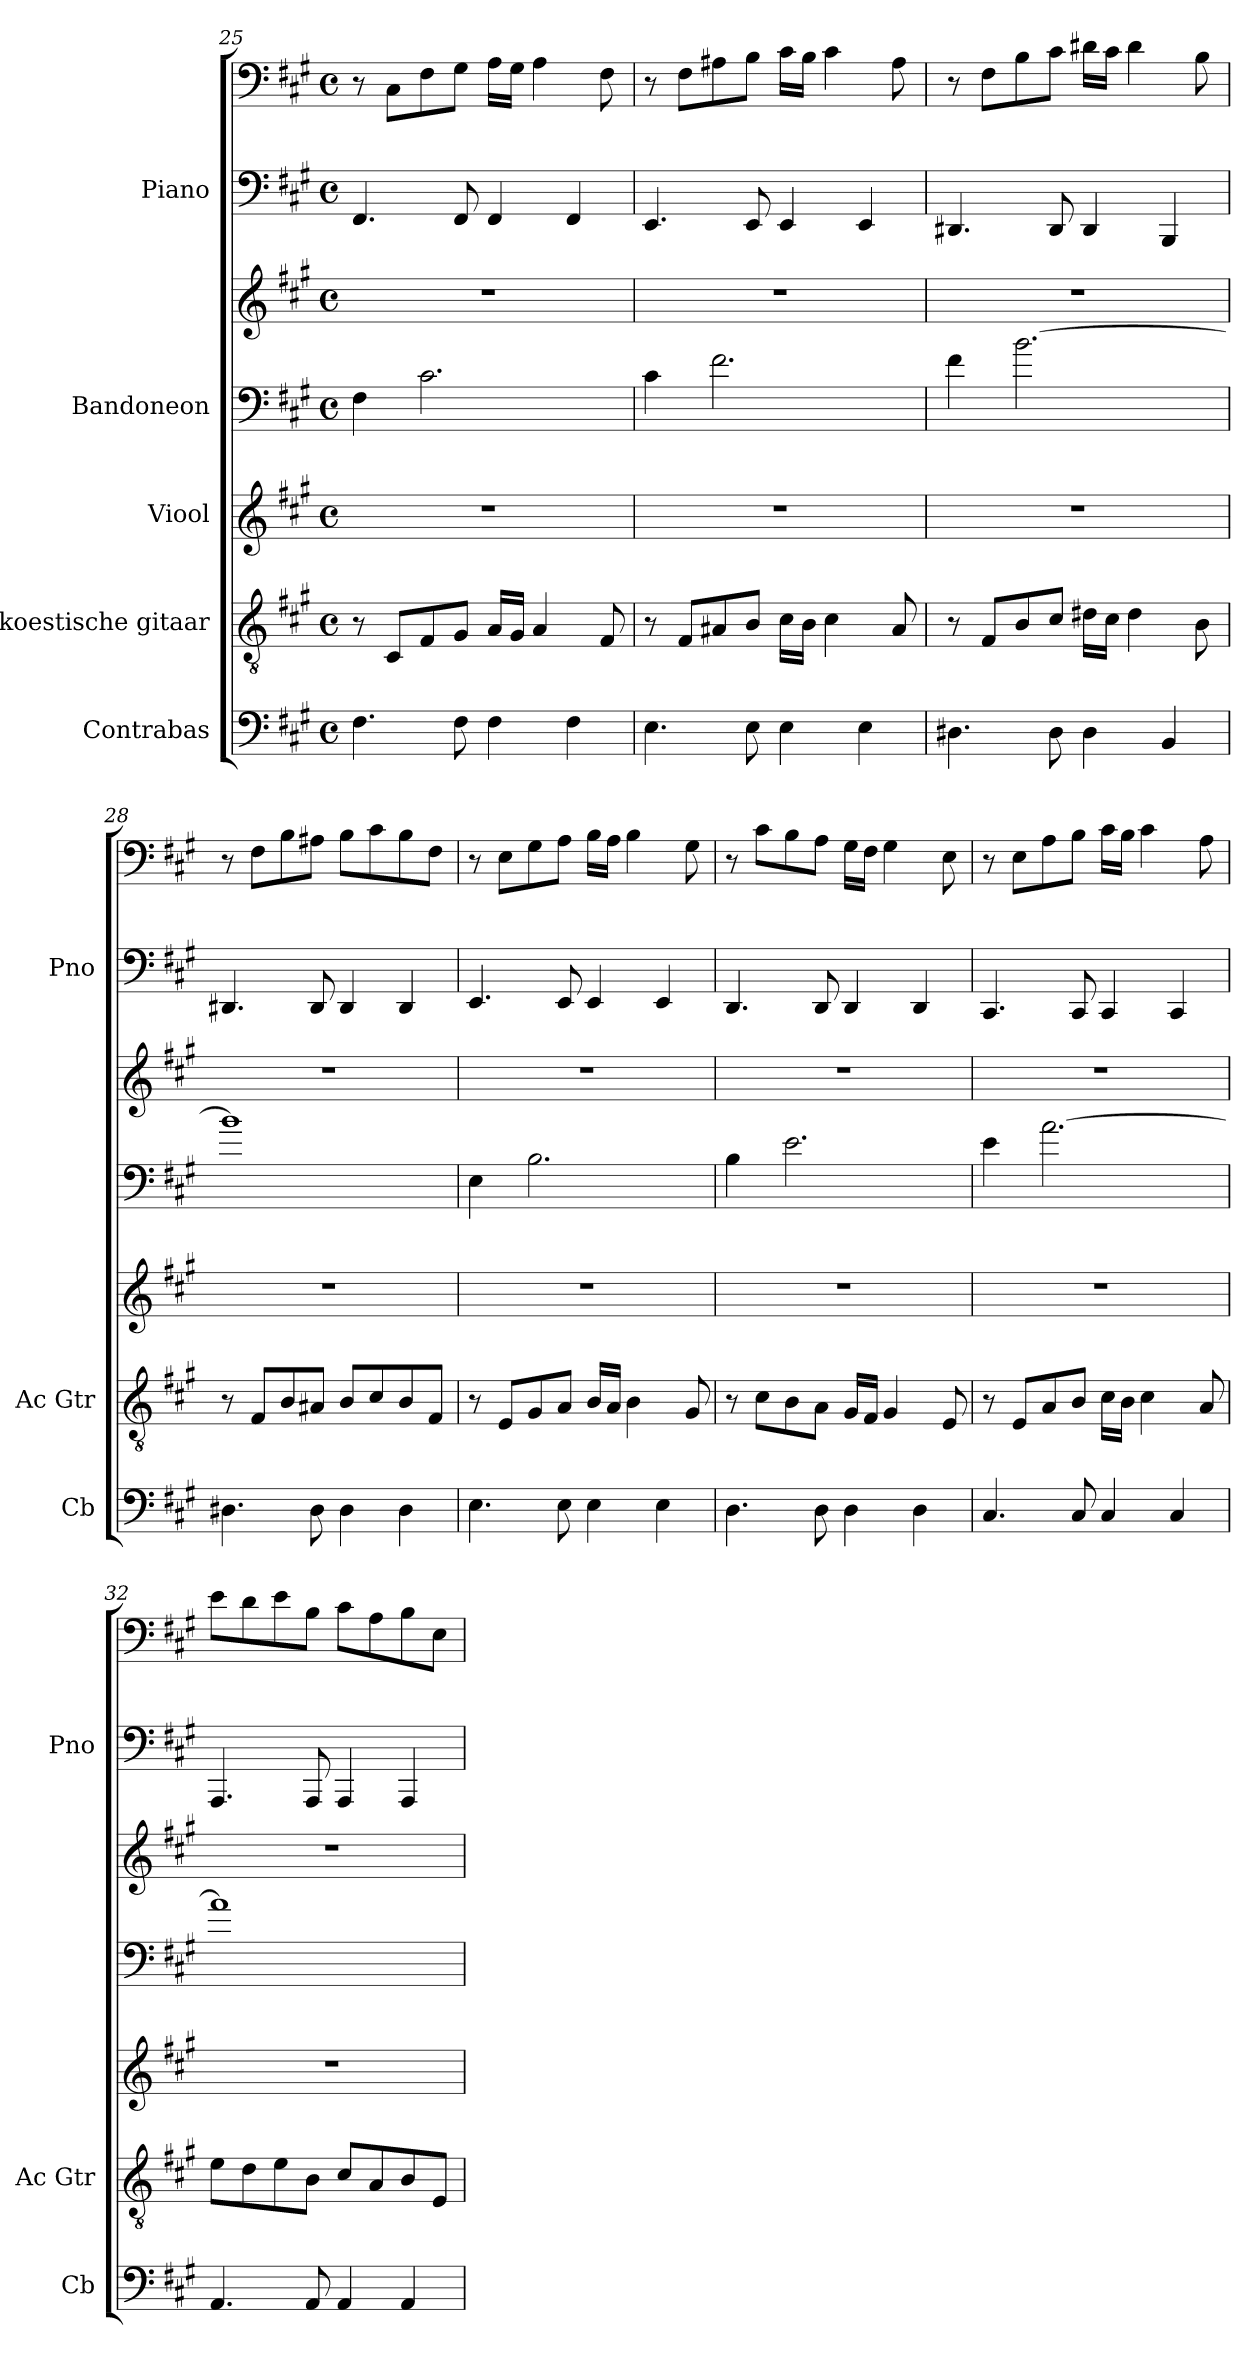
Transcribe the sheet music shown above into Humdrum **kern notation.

**kern	**kern	**kern	**kern	**kern	**kern	**kern
*part5	*part4	*part3	*part2	*part2	*part1	*part1
*staff7	*staff6	*staff5	*staff4	*staff3	*staff2	*staff1
*I"Contrabas	*I"Akoestische gitaar	*I"Viool	*I"Bandoneon	*	*I"Piano	*
*I'Cb	*I'Ac Gtr	*	*	*	*I'Pno	*
*clefF4	*clefGv2	*clefG2	*clefF4	*clefG2	*clefF4	*clefF4
*ITrd7c12	*	*	*	*	*	*
*k[f#c#g#]	*k[f#c#g#]	*k[f#c#g#]	*k[f#c#g#]	*k[f#c#g#]	*k[f#c#g#]	*k[f#c#g#]
*M4/4	*M4/4	*M4/4	*M4/4	*M4/4	*M4/4	*M4/4
*met(c)	*met(c)	*met(c)	*met(c)	*met(c)	*met(c)	*met(c)
=25	=25	=25	=25	=25	=25	=25
4.FF#\	8r	1r	4F#\	1r	4.FF#/	8r
.	8C#/L	.	.	.	.	8C#\L
.	8F#/	.	2.c#\	.	.	8F#\
8FF#\	8G#/J	.	.	.	8FF#/	8G#\J
4FF#\	16A/LL	.	.	.	4FF#/	16A\LL
.	16G#/JJ	.	.	.	.	16G#\JJ
.	4A/	.	.	.	.	4A\
4FF#\	.	.	.	.	4FF#/	.
.	8F#/	.	.	.	.	8F#\
=26	=26	=26	=26	=26	=26	=26
4.EE\	8r	1r	4c#\	1r	4.EE/	8r
.	8F#/L	.	.	.	.	8F#\L
.	8A#X/	.	2.f#\	.	.	8A#X\
8EE\	8B/J	.	.	.	8EE/	8B\J
4EE\	16c#\LL	.	.	.	4EE/	16c#\LL
.	16B\JJ	.	.	.	.	16B\JJ
.	4c#\	.	.	.	.	4c#\
4EE\	.	.	.	.	4EE/	.
.	8A#/	.	.	.	.	8A#\
=27	=27	=27	=27	=27	=27	=27
4.DD#X\	8r	1r	4f#\	1r	4.DD#X/	8r
.	8F#/L	.	.	.	.	8F#\L
.	8B/	.	[2.b\	.	.	8B\
8DD#\	8c#/J	.	.	.	8DD#/	8c#\J
4DD#\	16d#X\LL	.	.	.	4DD#/	16d#X\LL
.	16c#\JJ	.	.	.	.	16c#\JJ
.	4d#\	.	.	.	.	4d#\
4BBB/	.	.	.	.	4BBB/	.
.	8B\	.	.	.	.	8B\
!!LO:PB:g=z
=28	=28	=28	=28	=28	=28	=28
4.DD#X\	8r	1r	1b]	1r	4.DD#X/	8r
.	8F#/L	.	.	.	.	8F#\L
.	8B/	.	.	.	.	8B\
8DD#\	8A#X/J	.	.	.	8DD#/	8A#X\J
4DD#\	8B/L	.	.	.	4DD#/	8B\L
.	8c#/	.	.	.	.	8c#\
4DD#\	8B/	.	.	.	4DD#/	8B\
.	8F#/J	.	.	.	.	8F#\J
=29	=29	=29	=29	=29	=29	=29
4.EE\	8r	1r	4E\	1r	4.EE/	8r
.	8E/L	.	.	.	.	8E\L
.	8G#/	.	2.B\	.	.	8G#\
8EE\	8A/J	.	.	.	8EE/	8A\J
4EE\	16B/LL	.	.	.	4EE/	16B\LL
.	16A/JJ	.	.	.	.	16A\JJ
.	4B\	.	.	.	.	4B\
4EE\	.	.	.	.	4EE/	.
.	8G#/	.	.	.	.	8G#\
=30	=30	=30	=30	=30	=30	=30
4.DD\	8r	1r	4B\	1r	4.DD/	8r
.	8c#\L	.	.	.	.	8c#\L
.	8B\	.	2.e\	.	.	8B\
8DD\	8A\J	.	.	.	8DD/	8A\J
4DD\	16G#/LL	.	.	.	4DD/	16G#\LL
.	16F#/JJ	.	.	.	.	16F#\JJ
.	4G#/	.	.	.	.	4G#\
4DD\	.	.	.	.	4DD/	.
.	8E/	.	.	.	.	8E\
=31	=31	=31	=31	=31	=31	=31
4.CC#/	8r	1r	4e\	1r	4.CC#/	8r
.	8E/L	.	.	.	.	8E\L
.	8A/	.	[2.a\	.	.	8A\
8CC#/	8B/J	.	.	.	8CC#/	8B\J
4CC#/	16c#\LL	.	.	.	4CC#/	16c#\LL
.	16B\JJ	.	.	.	.	16B\JJ
.	4c#\	.	.	.	.	4c#\
4CC#/	.	.	.	.	4CC#/	.
.	8A/	.	.	.	.	8A\
=32	=32	=32	=32	=32	=32	=32
4.AAA/	8e\L	1r	1a]	1r	4.AAA/	8e\L
.	8d\	.	.	.	.	8d\
.	8e\	.	.	.	.	8e\
8AAA/	8B\J	.	.	.	8AAA/	8B\J
4AAA/	8c#/L	.	.	.	4AAA/	8c#\L
.	8A/	.	.	.	.	8A\
4AAA/	8B/	.	.	.	4AAA/	8B\
.	8E/J	.	.	.	.	8E\J
=	=	=	=	=	=	=
*-	*-	*-	*-	*-	*-	*-
